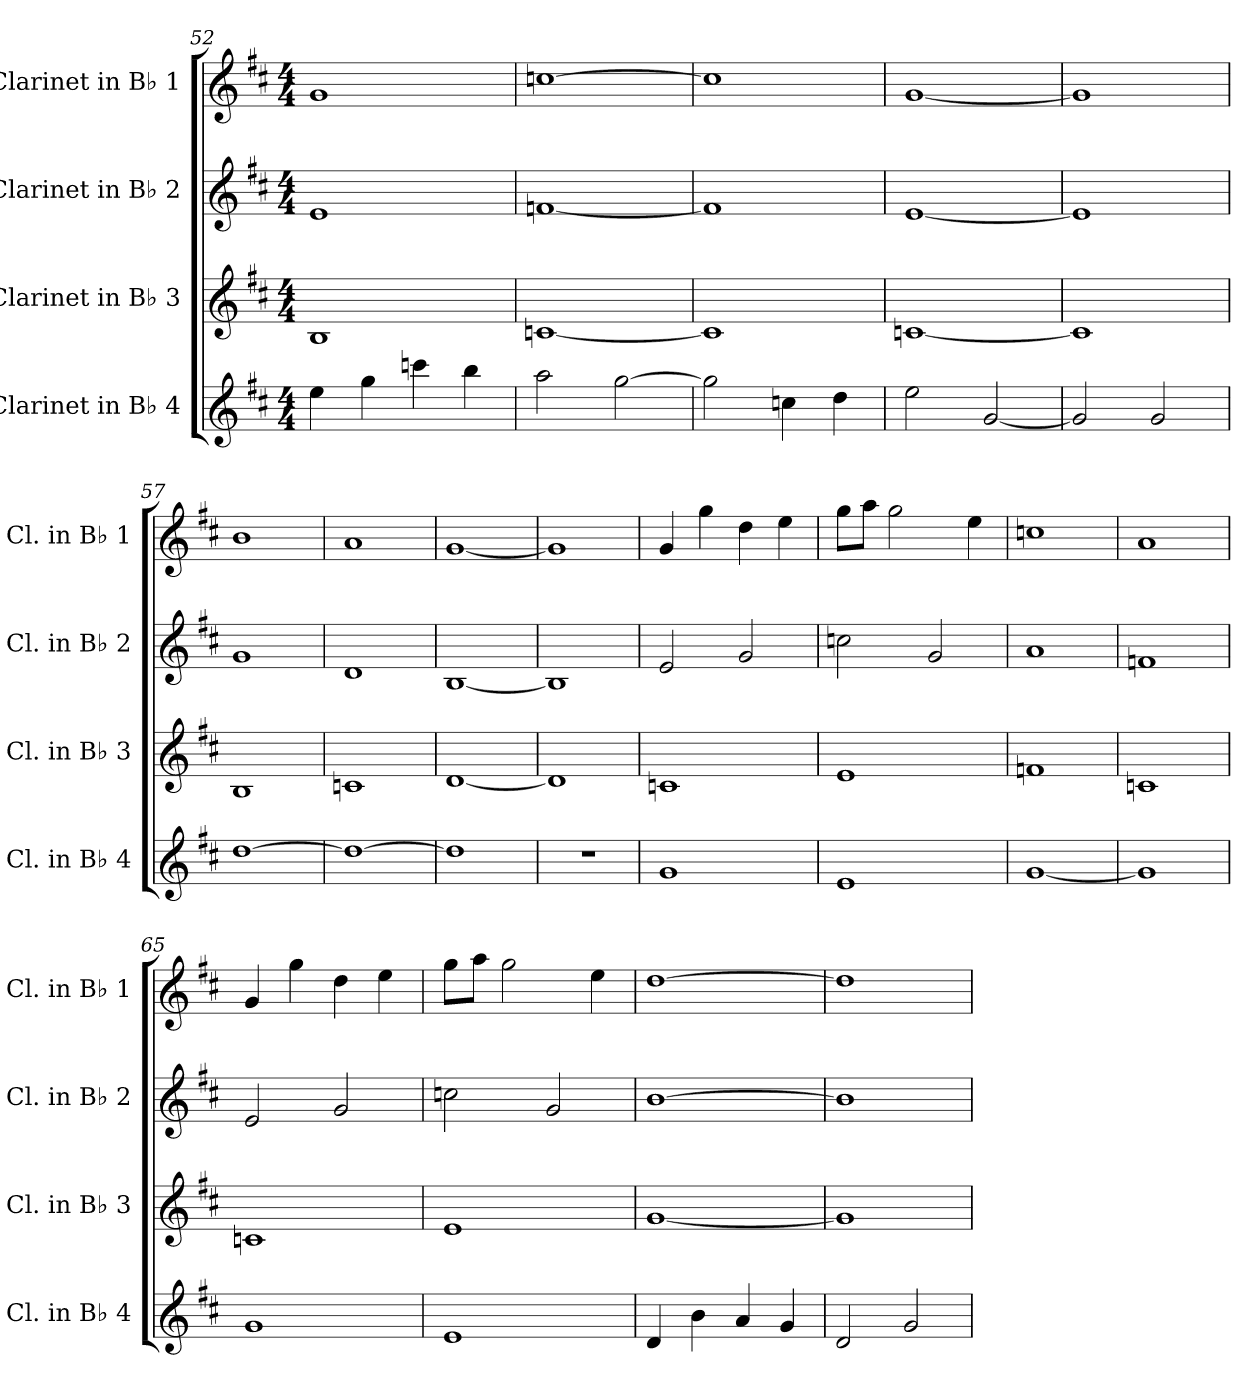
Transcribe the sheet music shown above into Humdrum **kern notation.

**kern	**kern	**kern	**kern
*part4	*part3	*part2	*part1
*staff4	*staff3	*staff2	*staff1
*I"Clarinet in B♭ 4	*I"Clarinet in B♭ 3	*I"Clarinet in B♭ 2	*I"Clarinet in B♭ 1
*I'Cl. in B♭ 4	*I'Cl. in B♭ 3	*I'Cl. in B♭ 2	*I'Cl. in B♭ 1
*clefG2	*clefG2	*clefG2	*clefG2
*ITrd1c2	*ITrd1c2	*ITrd1c2	*ITrd1c2
*k[]	*k[]	*k[]	*k[]
*M4/4	*M4/4	*M4/4	*M4/4
=52	=52	=52	=52
4dd\	1A	1d	1f
4ff\	.	.	.
4bb-X\	.	.	.
4aa\	.	.	.
!!LO:LB:g=z
=53	=53	=53	=53
2gg\	[1B-X	[1e-X	[1b-X
[2ff\	.	.	.
=54	=54	=54	=54
2ff\]	1B-]	1e-]	1b-]
4b-X\	.	.	.
4cc\	.	.	.
=55	=55	=55	=55
2dd\	[1B-X	[1d	[1f
[2f/	.	.	.
=56	=56	=56	=56
2f/]	1B-]	1d]	1f]
2f/	.	.	.
=57	=57	=57	=57
[1cc	1A	1f	1a
=58	=58	=58	=58
1cc_	1B-X	1c	1g
=59	=59	=59	=59
1cc]	[1c	[1A	[1f
=60	=60	=60	=60
1r	1c]	1A]	1f]
!!LO:PB:g=z
=61	=61	=61	=61
1f	1B-X	2d/	4f/
.	.	.	4ff\
.	.	2f/	4cc\
.	.	.	4dd\
=62	=62	=62	=62
1d	1d	2b-X\	8ff\L
.	.	.	8gg\J
.	.	.	2ff\
.	.	2f/	.
.	.	.	4dd\
=63	=63	=63	=63
[1f	1e-X	1g	1b-X
=64	=64	=64	=64
1f]	1B-X	1e-X	1g
=65	=65	=65	=65
1f	1B-X	2d/	4f/
.	.	.	4ff\
.	.	2f/	4cc\
.	.	.	4dd\
=66	=66	=66	=66
1d	1d	2b-X\	8ff\L
.	.	.	8gg\J
.	.	.	2ff\
.	.	2f/	.
.	.	.	4dd\
!!LO:LB:g=z
=67	=67	=67	=67
4c/	[1f	[1a	[1cc
4a\	.	.	.
4g/	.	.	.
4f/	.	.	.
=68	=68	=68	=68
2c/	1f]	1a]	1cc]
2f/	.	.	.
=	=	=	=
*-	*-	*-	*-
